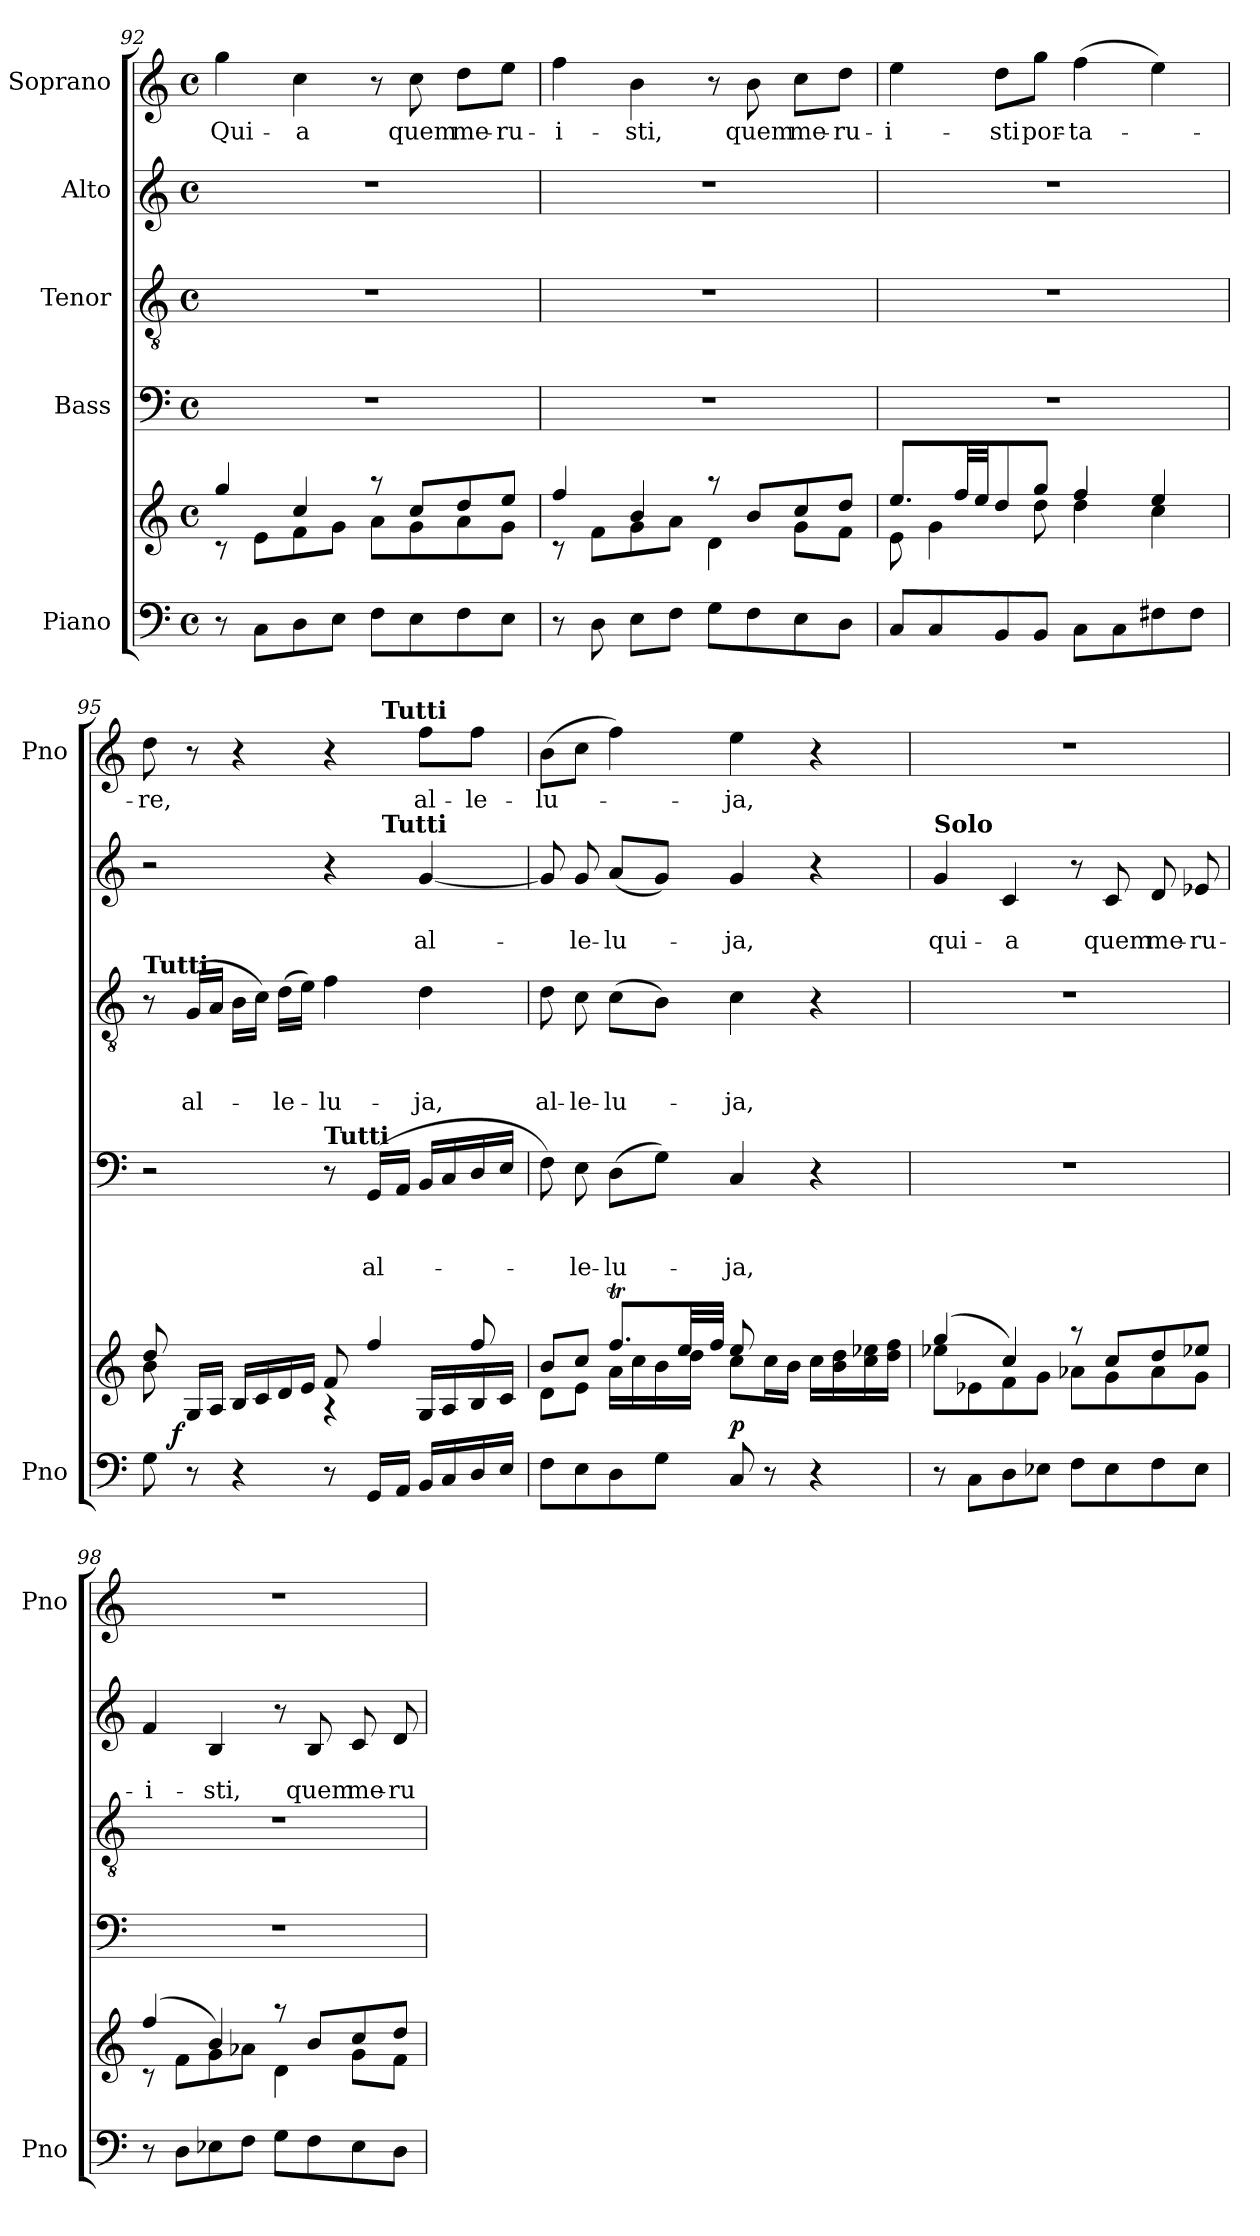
**kern	**kern	**dynam	**kern	**text	**text	**text	**kern	**text	**text	**text	**kern	**text	**text	**kern	**text
*part5	*part5	*part5	*part4	*part4	*part4	*part4	*part3	*part3	*part3	*part3	*part2	*part2	*part2	*part1	*part1
*staff6	*staff5	*staff5/6	*staff4	*staff4	*staff4	*staff4	*staff3	*staff3	*staff3	*staff3	*staff2	*staff2	*staff2	*staff1	*staff1
*I"Piano	*	*	*I"Bass	*	*	*	*I"Tenor	*	*	*	*I"Alto	*	*	*I"Soprano	*
*I'Pno	*	*	*	*	*	*	*	*	*	*	*	*	*	*I'Pno	*
*clefF4	*clefG2	*	*clefF4	*	*	*	*clefGv2	*	*	*	*clefG2	*	*	*clefG2	*
*k[]	*k[]	*	*k[]	*	*	*	*k[]	*	*	*	*k[]	*	*	*k[]	*
*C:	*C:	*	*C:	*	*	*	*C:	*	*	*	*C:	*	*	*C:	*
*M4/4	*M4/4	*	*M4/4	*	*	*	*M4/4	*	*	*	*M4/4	*	*	*M4/4	*
*met(c)	*met(c)	*	*met(c)	*	*	*	*met(c)	*	*	*	*met(c)	*	*	*met(c)	*
=92	=92	=92	=92	=92	=92	=92	=92	=92	=92	=92	=92	=92	=92	=92	=92
*	*^	*	*	*	*	*	*	*	*	*	*	*	*	*	*
8r	4gg/	8rc	.	1r	.	.	.	1r	.	.	.	1r	.	.	4gg\	Qui-
8C\L	.	8e\L	.	.	.	.	.	.	.	.	.	.	.	.	.	.
8D\	4cc/	8f\	.	.	.	.	.	.	.	.	.	.	.	.	4cc\	-a
8E\J	.	8g\J	.	.	.	.	.	.	.	.	.	.	.	.	.	.
8F\L	8raa	8a\L	.	.	.	.	.	.	.	.	.	.	.	.	8r	.
8E\	8cc/L	8g\	.	.	.	.	.	.	.	.	.	.	.	.	8cc\	quem
8F\	8dd/	8a\	.	.	.	.	.	.	.	.	.	.	.	.	8dd\L	me-
8E\J	8ee/J	8g\J	.	.	.	.	.	.	.	.	.	.	.	.	8ee\J	-ru-
=93	=93	=93	=93	=93	=93	=93	=93	=93	=93	=93	=93	=93	=93	=93	=93	=93
8r	4ff/	8rc	.	1r	.	.	.	1r	.	.	.	1r	.	.	4ff\	-i-
8D\	.	8f\L	.	.	.	.	.	.	.	.	.	.	.	.	.	.
8E\L	4b/	8g\	.	.	.	.	.	.	.	.	.	.	.	.	4b\	-sti,
8F\J	.	8a\J	.	.	.	.	.	.	.	.	.	.	.	.	.	.
8G\L	8raa	4d\	.	.	.	.	.	.	.	.	.	.	.	.	8r	.
8F\	8b/L	.	.	.	.	.	.	.	.	.	.	.	.	.	8b\	quem
8E\	8cc/	8g\L	.	.	.	.	.	.	.	.	.	.	.	.	8cc\L	me-
8D\J	8dd/J	8f\J	.	.	.	.	.	.	.	.	.	.	.	.	8dd\J	-ru-
!!LO:LB:g=z
=94	=94	=94	=94	=94	=94	=94	=94	=94	=94	=94	=94	=94	=94	=94	=94	=94
8C/L	8.ee/L	8e\	.	1r	.	.	.	1r	.	.	.	1r	.	.	4ee\	-­i-
8C/	.	4g\	.	.	.	.	.	.	.	.	.	.	.	.	.	.
.	32ff/LL	.	.	.	.	.	.	.	.	.	.	.	.	.	.	.
.	32ee/JJ	.	.	.	.	.	.	.	.	.	.	.	.	.	.	.
8BB/	8dd/	.	.	.	.	.	.	.	.	.	.	.	.	.	8dd\L	-sti
8BB/J	8gg/J	8dd\	.	.	.	.	.	.	.	.	.	.	.	.	8gg\J	por-
8C\L	4ff/	4dd\	.	.	.	.	.	.	.	.	.	.	.	.	(4ff\	-ta-
8C\	.	.	.	.	.	.	.	.	.	.	.	.	.	.	.	.
8F#X\	4ee/	4cc\	.	.	.	.	.	.	.	.	.	.	.	.	4ee\)	.
8F#\J	.	.	.	.	.	.	.	.	.	.	.	.	.	.	.	.
=95	=95	=95	=95	=95	=95	=95	=95	=95	=95	=95	=95	=95	=95	=95	=95	=95
*^	*	*^	*	*	*	*	*	*	*	*	*	*	*	*	*	*
!	!	!	!	!	!	!	!	!	!	!LO:TX:a:B:t=Tutti	!	!	!	!	!	!	!	!
*	*	*	*	*	*	*	*	*	*	*	*	*	*	*^	*	*	*^	*
8G\	16.ryy	8dd/	8b\	2ryy	.	2r	.	.	.	8r	.	.	.	2r	2ryy	.	.	8dd\	2ryy	-re,
!	!	!	!	!	!LO:DY:a=2	!	!	!	!	!	!	!	!	!	!	!	!	!	!	!
.	2ryy	.	.	.	f	.	.	.	.	.	.	.	.	.	.	.	.	.	.	.
8r	.	16G/LL	2..ryy	.	.	.	.	.	.	(16G/LL	.	.	al-	.	.	.	.	8r	.	.
.	.	16A/JJ	.	.	.	.	.	.	.	16A/JJ	.	.	.	.	.	.	.	.	.	.
4r	.	16B/LL	.	.	.	.	.	.	.	16B\LL	.	.	.	.	.	.	.	4r	.	.
.	.	16c/	.	.	.	.	.	.	.	16c\JJ)	.	.	.	.	.	.	.	.	.	.
.	.	16d/	.	.	.	.	.	.	.	(16d\LL	.	.	-le-	.	.	.	.	.	.	.
.	.	16e/JJ	.	.	.	.	.	.	.	16e\JJ)	.	.	.	.	.	.	.	.	.	.
!	!	!	!	!	!	!LO:TX:a:B:t=Tutti	!	!	!	!	!	!	!	!	!	!	!	!	!	!
8r	.	8f/	.	4rG	.	8r	.	.	.	4f\	.	.	-lu-	4r	8ryy	.	.	4r	8ryy	.
.	4ryy	.	.	.	.	.	.	.	.	.	.	.	.	.	.	.	.	.	.	.
16GG/LL	.	4ff/	.	.	.	(16GG/LL	.	.	al-	.	.	.	.	.	32ryy	.	.	.	32ryy	.
!	!	!	!	!	!	!	!	!	!	!	!	!	!	!	!	!	!	!	!LO:TX:a:B:t=Tutti	!
!	!	!	!	!	!	!	!	!	!	!	!	!	!	!	!LO:TX:a:B:t=Tutti	!	!	!	!	!
.	.	.	.	.	.	.	.	.	.	.	.	.	.	.	4ryy	.	.	.	4ryy	.
16AA/JJ	.	.	.	.	.	16AA/JJ	.	.	.	.	.	.	.	.	.	.	.	.	.	.
16BB/LL	.	.	.	16G/LL	.	16BB/LL	.	.	.	4d\	.	.	-ja,	[4g/	.	.	al-	8ff\L	.	al-
16C/	.	.	.	16A/	.	16C/	.	.	.	.	.	.	.	.	.	.	.	.	.	.
.	8ryy	.	.	.	.	.	.	.	.	.	.	.	.	.	.	.	.	.	.	.
16D/	.	8ff/	.	16B/	.	16D/	.	.	.	.	.	.	.	.	.	.	.	8ff\J	.	-le-
.	.	.	.	.	.	.	.	.	.	.	.	.	.	.	16.ryy	.	.	.	16.ryy	.
16E/JJ	.	.	.	16c/JJ	.	16E/JJ	.	.	.	.	.	.	.	.	.	.	.	.	.	.
.	32ryy	.	.	.	.	.	.	.	.	.	.	.	.	.	.	.	.	.	.	.
*v	*v	*	*	*	*	*	*	*	*	*	*	*	*	*v	*v	*	*	*v	*v	*
*	*	*v	*v	*	*	*	*	*	*	*	*	*	*	*	*	*	*
=96	=96	=96	=96	=96	=96	=96	=96	=96	=96	=96	=96	=96	=96	=96	=96	=96
8F\L	8b/L	8d\L	.	8F\)	.	.	.	8d\	.	.	al-	8g/]	.	.	(8b\L	-lu-
8E\	8cc/J	8e\J	.	8E\	.	.	-le-	8c\	.	.	-le-	8g/	.	-le-	8cc\J	.
8D\	8.ffT/L	16a\LL	.	(8D\L	.	.	-lu-	(8c\L	.	.	-lu-	(8a/L	.	-lu-	4ff\)	.
.	.	16cc\	.	.	.	.	.	.	.	.	.	.	.	.	.	.
8G\J	.	16b\	.	8G\J)	.	.	.	8B\J)	.	.	.	8g/J)	.	.	.	.
.	32ee/LL	16dd\JJ	.	.	.	.	.	.	.	.	.	.	.	.	.	.
.	32ff/JJJ	.	.	.	.	.	.	.	.	.	.	.	.	.	.	.
!	!	!	!LO:DY:a=2	!	!	!	!	!	!	!	!	!	!	!	!	!
8C/	8ee/	8cc\L	p	4C/	.	.	-ja,	4c\	.	.	-ja,	4g/	.	-ja,	4ee\	-ja,
8r	4.ryy	16cc\L	.	.	.	.	.	.	.	.	.	.	.	.	.	.
.	.	16b\JJ	.	.	.	.	.	.	.	.	.	.	.	.	.	.
4r	.	16cc\LL	.	4r	.	.	.	4r	.	.	.	4r	.	.	4r	.
.	.	16b\ 16dd\	.	.	.	.	.	.	.	.	.	.	.	.	.	.
.	.	16cc\ 16ee-X\	.	.	.	.	.	.	.	.	.	.	.	.	.	.
.	.	16dd\ 16ff\JJ	.	.	.	.	.	.	.	.	.	.	.	.	.	.
!!LO:PB:g=z
=97	=97	=97	=97	=97	=97	=97	=97	=97	=97	=97	=97	=97	=97	=97	=97	=97
!	!	!	!	!	!	!	!	!	!	!	!	!LO:TX:a:B:t=Solo	!	!	!	!
8r	(4gg/	8ee-X\L	.	1r	.	.	.	1r	.	.	.	4g/	.	qui-	1r	.
8C\L	.	8e-X\	.	.	.	.	.	.	.	.	.	.	.	.	.	.
8D\	4cc/)	8f\	.	.	.	.	.	.	.	.	.	4c/	.	-a	.	.
8E-X\J	.	8g\J	.	.	.	.	.	.	.	.	.	.	.	.	.	.
8F\L	8raa	8a-X\L	.	.	.	.	.	.	.	.	.	8r	.	.	.	.
8E-\	8cc/L	8g\	.	.	.	.	.	.	.	.	.	8c/	.	quem	.	.
8F\	8dd/	8a-\	.	.	.	.	.	.	.	.	.	8d/	.	me-	.	.
8E-\J	8ee-X/J	8g\J	.	.	.	.	.	.	.	.	.	8e-X/	.	-ru-	.	.
=98	=98	=98	=98	=98	=98	=98	=98	=98	=98	=98	=98	=98	=98	=98	=98	=98
8r	(4ff/	8rc	.	1r	.	.	.	1r	.	.	.	4f/	.	-i-	1r	.
8D\L	.	8f\L	.	.	.	.	.	.	.	.	.	.	.	.	.	.
8E-X\	4b/)	8g\	.	.	.	.	.	.	.	.	.	4B/	.	-sti,	.	.
8F\J	.	8a-X\J	.	.	.	.	.	.	.	.	.	.	.	.	.	.
8G\L	8raa	4d\	.	.	.	.	.	.	.	.	.	8r	.	.	.	.
8F\	8b/L	.	.	.	.	.	.	.	.	.	.	8B/	.	quem	.	.
8E-\	8cc/	8g\L	.	.	.	.	.	.	.	.	.	8c/	.	me-	.	.
8D\J	8dd/J	8f\J	.	.	.	.	.	.	.	.	.	8d/	.	-ru-	.	.
*	*v	*v	*	*	*	*	*	*	*	*	*	*	*	*	*	*
=	=	=	=	=	=	=	=	=	=	=	=	=	=	=	=
*-	*-	*-	*-	*-	*-	*-	*-	*-	*-	*-	*-	*-	*-	*-	*-
